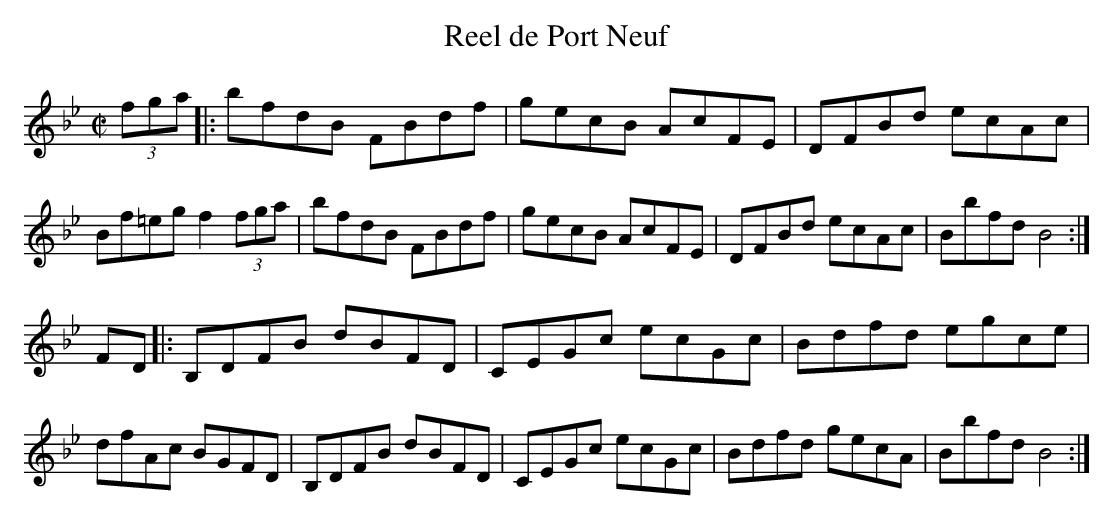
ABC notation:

X:1
T:Reel de Port Neuf
M:C|
E:7
K:Bb
(3fga|:bfdB FBdf|gecB AcFE|DFBd ecAc|Bf=eg f2(3fga|\
bfdB FBdf|gecB AcFE|DFBd ecAc|Bbfd B4:|
FD|:B,DFB dBFD|CEGc ecGc|Bdfd egce|dfAc BGFD|\
B,DFB dBFD|CEGc ecGc|Bdfd gecA|Bbfd B4:|
